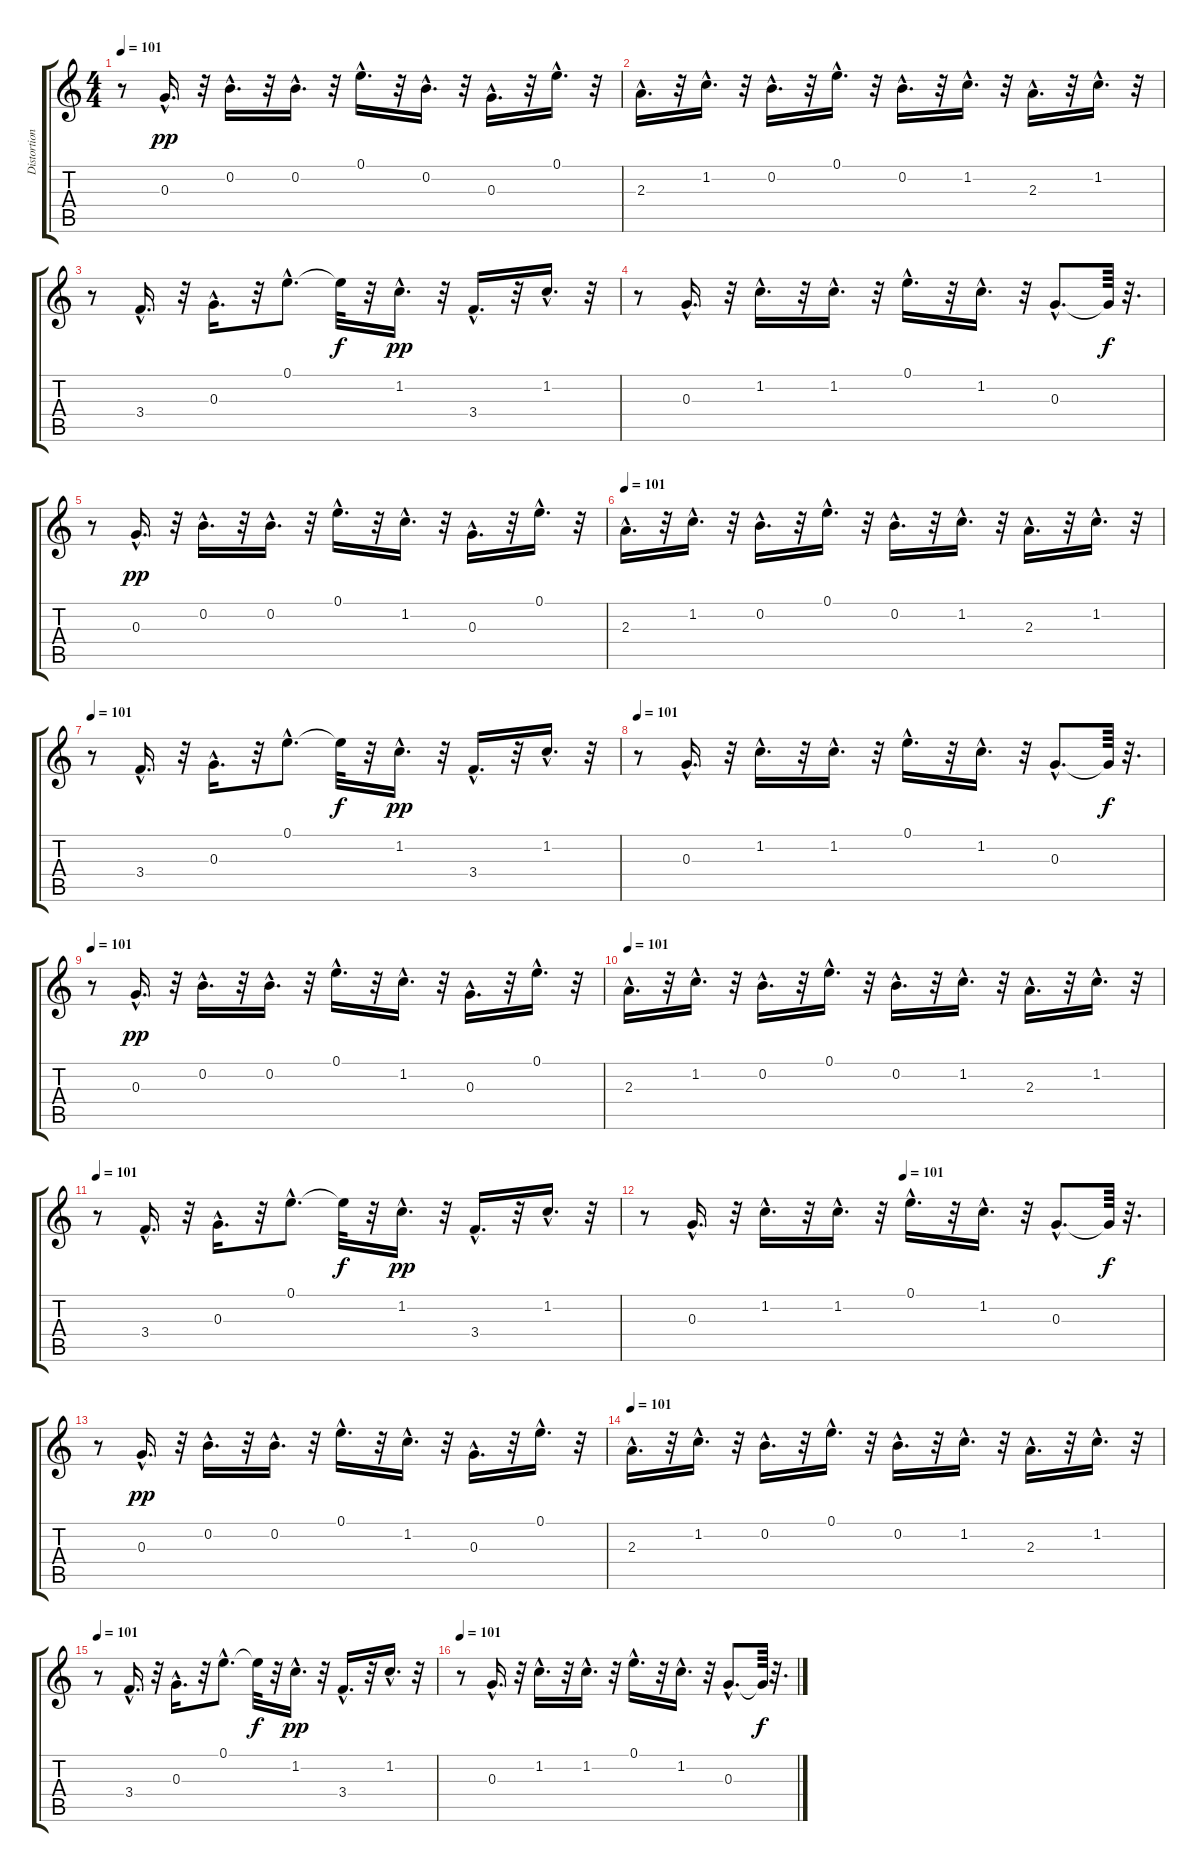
\track ("Distortion" "Distortion") {instrument distortionguitar}
\staff {score tabs}
\tuning (E4 B3 G3 D3 A2 E2) {hide}
\ts (4 4)
\tempo 101
\clef g2
\ks c
r.8{dy f} 0.3{hac}.16{d dy pp} r.32 0.2{hac}.16{d} r.32 0.2{hac}.16{d} r.32 0.1{hac}.16{d} r.32 0.2{hac}.16{d} r.32 0.3{hac}.16{d} r.32 0.1{hac}.16{d} r.32 |
2.3{hac}.16{d} r.32 1.2{hac}.16{d} r.32 0.2{hac}.16{d} r.32 0.1{hac}.16{d} r.32 0.2{hac}.16{d} r.32 1.2{hac}.16{d} r.32 2.3{hac}.16{d} r.32 1.2{hac}.16{d} r.32 |
r.8 3.4{hac}.16{d} r.32 0.3{hac}.16{d} r.32 0.1{hac}.8{d} 0.1{t}.32{dy f} r.32 1.2{hac}.16{d dy pp} r.32 3.4{hac}.16{d} r.32 1.2{hac}.16{d} r.32 |
r.8 0.3{hac}.16{d} r.32 1.2{hac}.16{d} r.32 1.2{hac}.16{d} r.32 0.1{hac}.16{d} r.32 1.2{hac}.16{d} r.32 0.3{hac}.8{d} 0.3{t}.64{dy f} r.32{d} |
r.8 0.3{hac}.16{d dy pp} r.32 0.2{hac}.16{d} r.32 0.2{hac}.16{d} r.32 0.1{hac}.16{d} r.32 1.2{hac}.16{d} r.32 0.3{hac}.16{d} r.32 0.1{hac}.16{d} r.32 |
\tempo 101
2.3{hac}.16{d} r.32 1.2{hac}.16{d} r.32 0.2{hac}.16{d} r.32 0.1{hac}.16{d} r.32 0.2{hac}.16{d} r.32 1.2{hac}.16{d} r.32 2.3{hac}.16{d} r.32 1.2{hac}.16{d} r.32 |
\tempo 101
r.8 3.4{hac}.16{d} r.32 0.3{hac}.16{d} r.32 0.1{hac}.8{d} 0.1{t}.32{dy f} r.32 1.2{hac}.16{d dy pp} r.32 3.4{hac}.16{d} r.32 1.2{hac}.16{d} r.32 |
\tempo 101
r.8 0.3{hac}.16{d} r.32 1.2{hac}.16{d} r.32 1.2{hac}.16{d} r.32 0.1{hac}.16{d} r.32 1.2{hac}.16{d} r.32 0.3{hac}.8{d} 0.3{t}.64{dy f} r.32{d} |
\tempo 101
r.8 0.3{hac}.16{d dy pp} r.32 0.2{hac}.16{d} r.32 0.2{hac}.16{d} r.32 0.1{hac}.16{d} r.32 1.2{hac}.16{d} r.32 0.3{hac}.16{d} r.32 0.1{hac}.16{d} r.32 |
\tempo 101
2.3{hac}.16{d} r.32 1.2{hac}.16{d} r.32 0.2{hac}.16{d} r.32 0.1{hac}.16{d} r.32 0.2{hac}.16{d} r.32 1.2{hac}.16{d} r.32 2.3{hac}.16{d} r.32 1.2{hac}.16{d} r.32 |
\tempo 101
r.8 3.4{hac}.16{d} r.32 0.3{hac}.16{d} r.32 0.1{hac}.8{d} 0.1{t}.32{dy f} r.32 1.2{hac}.16{d dy pp} r.32 3.4{hac}.16{d} r.32 1.2{hac}.16{d} r.32 |
\tempo (101 0.5)
r.8 0.3{hac}.16{d} r.32 1.2{hac}.16{d} r.32 1.2{hac}.16{d} r.32 0.1{hac}.16{d} r.32 1.2{hac}.16{d} r.32 0.3{hac}.8{d} 0.3{t}.64{dy f} r.32{d} |
r.8 0.3{hac}.16{d dy pp} r.32 0.2{hac}.16{d} r.32 0.2{hac}.16{d} r.32 0.1{hac}.16{d} r.32 1.2{hac}.16{d} r.32 0.3{hac}.16{d} r.32 0.1{hac}.16{d} r.32 |
\tempo 101
2.3{hac}.16{d} r.32 1.2{hac}.16{d} r.32 0.2{hac}.16{d} r.32 0.1{hac}.16{d} r.32 0.2{hac}.16{d} r.32 1.2{hac}.16{d} r.32 2.3{hac}.16{d} r.32 1.2{hac}.16{d} r.32 |
\tempo 101
r.8 3.4{hac}.16{d} r.32 0.3{hac}.16{d} r.32 0.1{hac}.8{d} 0.1{t}.32{dy f} r.32 1.2{hac}.16{d dy pp} r.32 3.4{hac}.16{d} r.32 1.2{hac}.16{d} r.32 |
\tempo 101
r.8 0.3{hac}.16{d} r.32 1.2{hac}.16{d} r.32 1.2{hac}.16{d} r.32 0.1{hac}.16{d} r.32 1.2{hac}.16{d} r.32 0.3{hac}.8{d} 0.3{t}.64{dy f} r.32{d}
